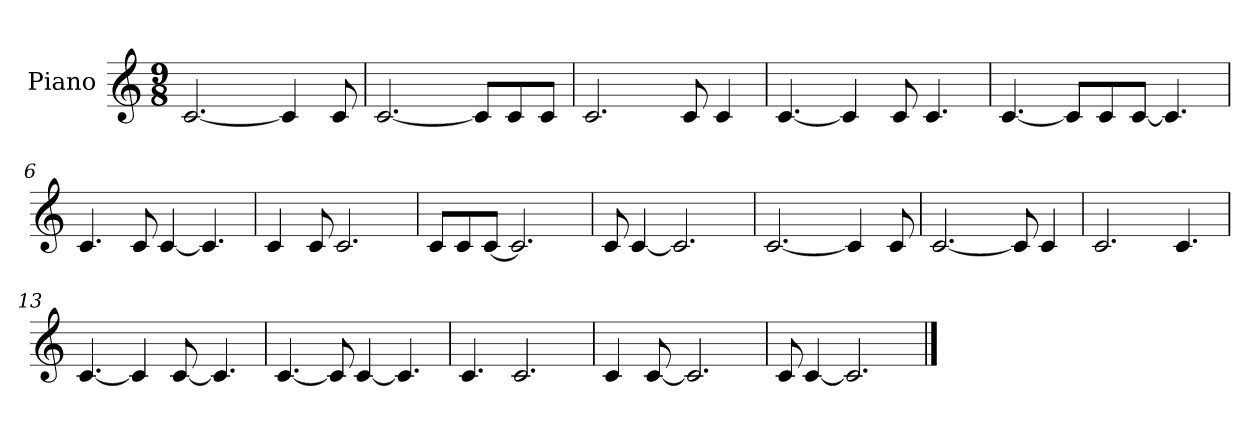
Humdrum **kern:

**kern
*part1
*staff1
*I"Piano
*I'Pno.
*clefG2
*k[]
*M9/8
*MM90
=1
[2.c/
4c/]
8c/
=2
[2.c/
8c/L]
8c/
8c/J
=3
2.c/
8c/
4c/
=4
[4.c/
4c/]
8c/
4.c/
=5
[4.c/
8c/L]
8c/
[8c/J
4.c/]
=6
4.c/
8c/
[4c/
4.c/]
=7
4c/
8c/
2.c/
=8
8c/L
8c/
[8c/J
2.c/]
=9
8c/
[4c/
2.c/]
=10
[2.c/
4c/]
8c/
=11
[2.c/
8c/]
4c/
=12
2.c/
4.c/
=13
[4.c/
4c/]
[8c/
4.c/]
=14
[4.c/
8c/]
[4c/
4.c/]
=15
4.c/
2.c/
=16
4c/
[8c/
2.c/]
=17
8c/
[4c/
2.c/]
==
*-
